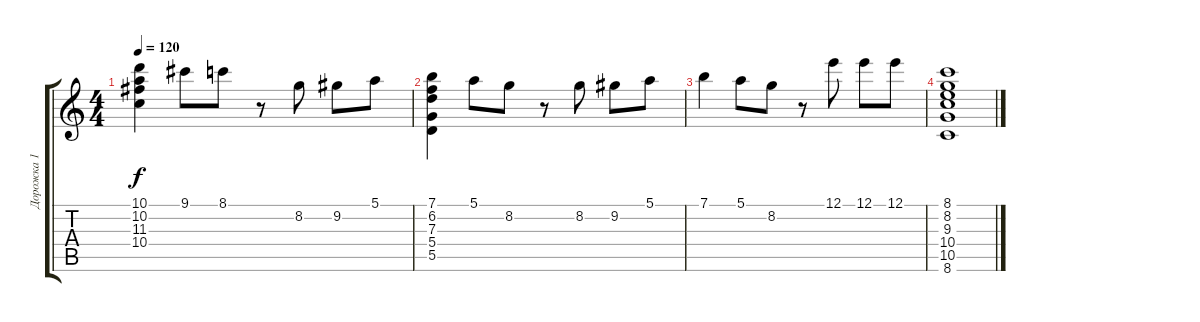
\track ("Дорожка 1" "Дорожка 1") {instrument acousticguitarsteel}
\staff {score tabs}
\tuning (E4 B3 G3 D3 A2 E2) {hide}
\ts (4 4)
\tempo 120
\clef g2
\ks c
(10.1 10.2 11.3 10.4).4{dy f} 9.1.8 8.1.8 r.8 8.2.8 9.2.8 5.1.8 |
(7.1 6.2 7.3 5.4 5.5).4 5.1.8 8.2.8 r.8 8.2.8 9.2.8 5.1.8 |
7.1.4 5.1.8 8.2.8 r.8 12.1.8 12.1.8 12.1.8 |
(8.1 8.2 9.3 10.4 10.5 8.6).1
